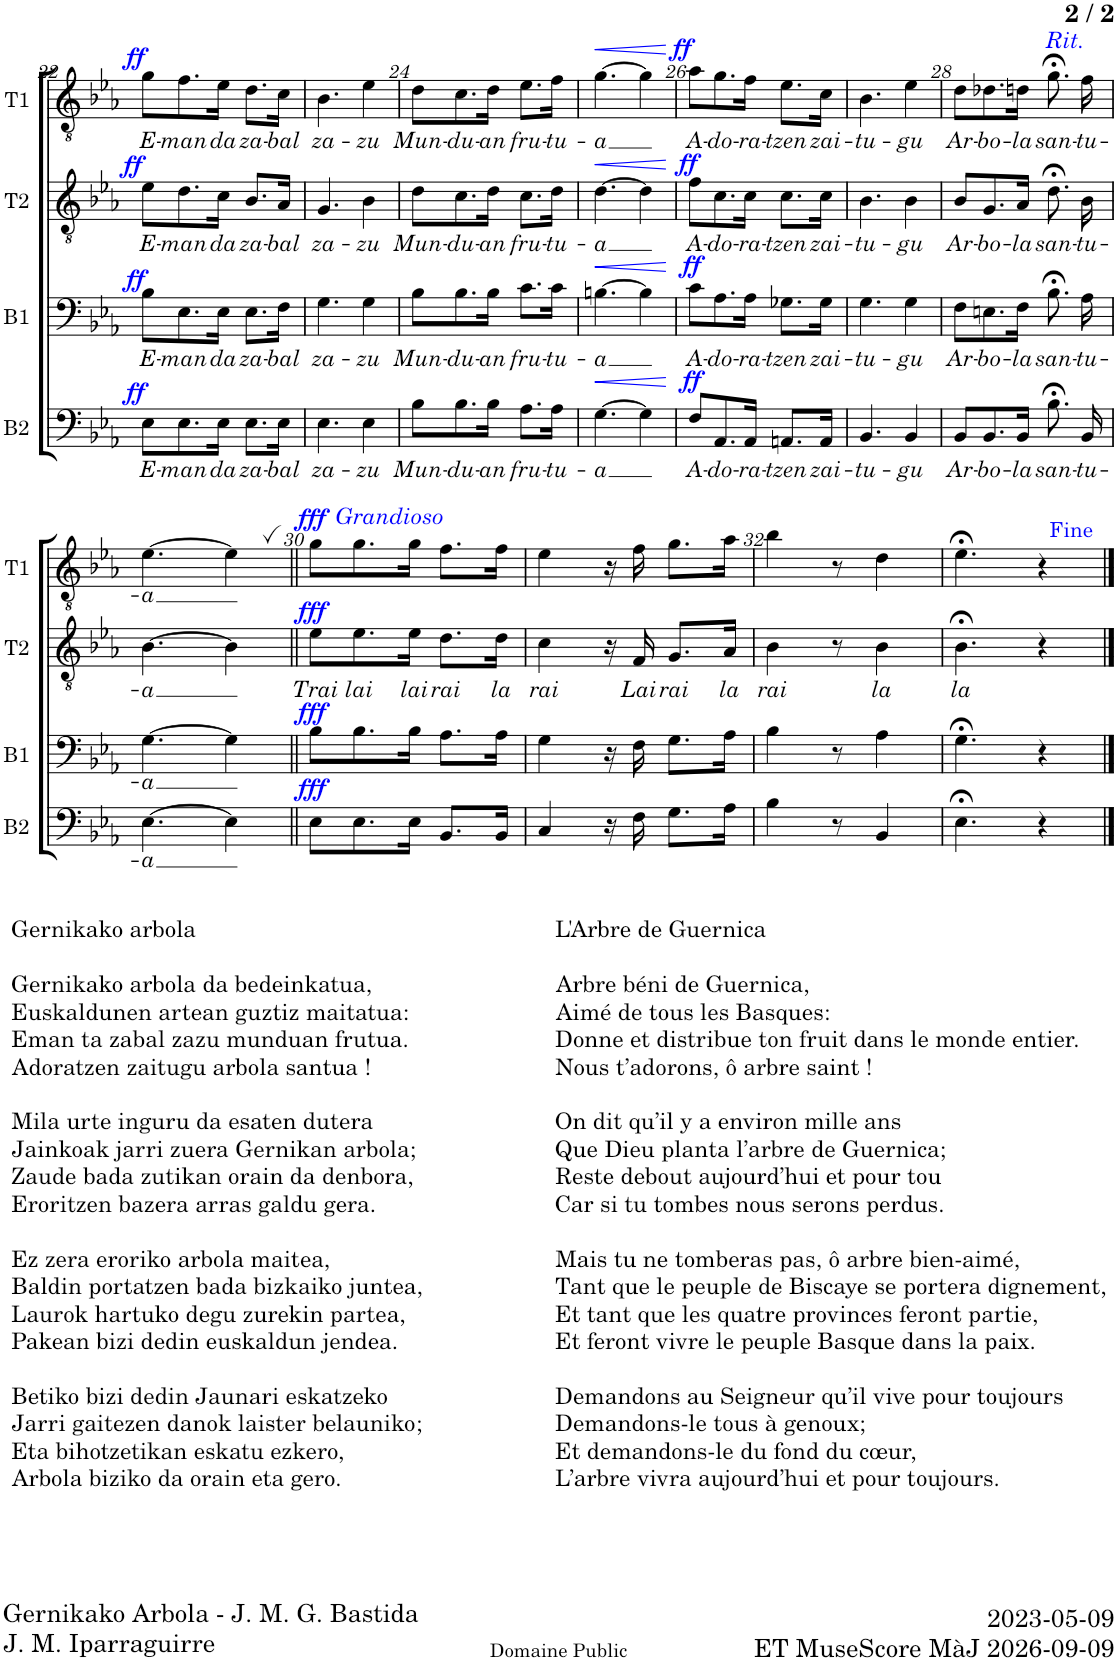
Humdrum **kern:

**kern	**text	**dynam	**kern	**text	**dynam	**kern	**text	**dynam	**kern	**text	**dynam
*part4	*part4	*part4	*part3	*part3	*part3	*part2	*part2	*part2	*part1	*part1	*part1
*staff4	*staff4	*staff4	*staff3	*staff3	*staff3	*staff2	*staff2	*staff2	*staff1	*staff1	*staff1
*I"Basse	*	*	*I"Baryton	*	*	*I"Ténor 2	*	*	*I"Ténor 1	*	*
*I'B2	*	*	*I'B1	*	*	*I'T2	*	*	*I'T1	*	*
!!LO:PB:g=z
*clefF4	*	*	*clefF4	*	*	*clefGv2	*	*	*clefGv2	*	*
*k[b-e-a-]	*	*	*k[b-e-a-]	*	*	*k[b-e-a-]	*	*	*k[b-e-a-]	*	*
*M5/8	*	*	*M5/8	*	*	*M5/8	*	*	*M5/8	*	*
=22	=22	=22	=22	=22	=22	=22	=22	=22	=22	=22	=22
!	!LO:LY:b	!LO:DY:a	!	!LO:LY:b	!LO:DY:a	!	!LO:LY:b	!LO:DY:a	!	!LO:LY:b	!LO:DY:a
8E-\L	E-	ff	8B-\L	E-	ff	8e-\L	E-	ff	8g\L	E-	ff
!	!LO:LY:b	!	!	!LO:LY:b	!	!	!LO:LY:b	!	!	!LO:LY:b	!
8.E-\	-man	.	8.E-\	-man	.	8.d\	-man	.	8.f\	-man	.
!	!LO:LY:b	!	!	!LO:LY:b	!	!	!LO:LY:b	!	!	!LO:LY:b	!
16E-\Jk	da	.	16E-\Jk	da	.	16c\Jk	da	.	16e-\Jk	da	.
!	!LO:LY:b	!	!	!LO:LY:b	!	!	!LO:LY:b	!	!	!LO:LY:b	!
8.E-\L	za-	.	8.E-\L	za-	.	8.B-/L	za-	.	8.d\L	za-	.
!	!LO:LY:b	!	!	!LO:LY:b	!	!	!LO:LY:b	!	!	!LO:LY:b	!
16E-\Jk	-bal	.	16F\Jk	-bal	.	16A-/Jk	-bal	.	16c\Jk	-bal	.
=23	=23	=23	=23	=23	=23	=23	=23	=23	=23	=23	=23
!	!LO:LY:b	!	!	!LO:LY:b	!	!	!LO:LY:b	!	!	!LO:LY:b	!
4.E-\	za-	.	4.G\	za-	.	4.G/	za-	.	4.B-\	za-	.
!	!LO:LY:b	!	!	!LO:LY:b	!	!	!LO:LY:b	!	!	!LO:LY:b	!
4E-\	-zu	.	4G\	-zu	.	4B-\	-zu	.	4e-\	-zu	.
=24	=24	=24	=24	=24	=24	=24	=24	=24	=24	=24	=24
!	!LO:LY:b	!	!	!LO:LY:b	!	!	!LO:LY:b	!	!	!LO:LY:b	!
8B-\L	Mun-	.	8B-\L	Mun-	.	8d\L	Mun-	.	8d\L	Mun-	.
!	!LO:LY:b	!	!	!LO:LY:b	!	!	!LO:LY:b	!	!	!LO:LY:b	!
8.B-\	-du-	.	8.B-\	-du-	.	8.c\	-du-	.	8.c\	-du-	.
!	!LO:LY:b	!	!	!LO:LY:b	!	!	!LO:LY:b	!	!	!LO:LY:b	!
16B-\Jk	-an	.	16B-\Jk	-an	.	16d\Jk	-an	.	16d\Jk	-an	.
!	!LO:LY:b	!	!	!LO:LY:b	!	!	!LO:LY:b	!	!	!LO:LY:b	!
8.A-\L	fru-	.	8.c\L	fru-	.	8.c\L	fru-	.	8.e-\L	fru-	.
!	!LO:LY:b	!	!	!LO:LY:b	!	!	!LO:LY:b	!	!	!LO:LY:b	!
16A-\Jk	-tu-	.	16c\Jk	-tu-	.	16d\Jk	-tu-	.	16f\Jk	-tu-	.
=25	=25	=25	=25	=25	=25	=25	=25	=25	=25	=25	=25
!	!LO:LY:b	!LO:HP:b	!	!LO:LY:b	!LO:HP:b	!	!LO:LY:b	!LO:HP:b	!	!LO:LY:b	!LO:HP:b
[4.G\	-a	<	[4.Bn\	-a	<	[4.d\	-a	<	[4.g\	-a	<
4G\]	.	.	4B\]	.	.	4d\]	.	.	4g\]	.	.
.	.	[	.	.	[	.	.	[	.	.	[
=26	=26	=26	=26	=26	=26	=26	=26	=26	=26	=26	=26
!	!LO:LY:b	!LO:DY:a	!	!LO:LY:b	!LO:DY:a	!	!LO:LY:b	!LO:DY:a	!	!LO:LY:b	!LO:DY:a
8F/L	A-	ff	8c\L	A-	ff	8f\L	A-	ff	8a-\L	A-	ff
!	!LO:LY:b	!	!	!LO:LY:b	!	!	!LO:LY:b	!	!	!LO:LY:b	!
8.AA-/	-do-	.	8.A-\	-do-	.	8.c\	-do-	.	8.g\	-do-	.
!	!LO:LY:b	!	!	!LO:LY:b	!	!	!LO:LY:b	!	!	!LO:LY:b	!
16AA-/Jk	-ra-	.	16A-\Jk	-ra-	.	16c\Jk	-ra-	.	16f\Jk	-ra-	.
!	!LO:LY:b	!	!	!LO:LY:b	!	!	!LO:LY:b	!	!	!LO:LY:b	!
8.AAn/L	-tzen	.	8.G-X\L	-tzen	.	8.c\L	-tzen	.	8.e-\L	-tzen	.
!	!LO:LY:b	!	!	!LO:LY:b	!	!	!LO:LY:b	!	!	!LO:LY:b	!
16AA/Jk	zai-	.	16G-\Jk	zai-	.	16c\Jk	zai-	.	16c\Jk	zai-	.
=27	=27	=27	=27	=27	=27	=27	=27	=27	=27	=27	=27
!	!LO:LY:b	!	!	!LO:LY:b	!	!	!LO:LY:b	!	!	!LO:LY:b	!
4.BB-/	-tu-	.	4.G\	-tu-	.	4.B-\	-tu-	.	4.B-\	-tu-	.
!	!LO:LY:b	!	!	!LO:LY:b	!	!	!LO:LY:b	!	!	!LO:LY:b	!
4BB-/	-gu	.	4G\	-gu	.	4B-\	-gu	.	4e-\	-gu	.
=28	=28	=28	=28	=28	=28	=28	=28	=28	=28	=28	=28
!	!LO:LY:b	!	!	!LO:LY:b	!	!	!LO:LY:b	!	!	!LO:LY:b	!
8BB-/L	Ar-	.	8F\L	Ar-	.	8B-/L	Ar-	.	8d\L	Ar-	.
!	!LO:LY:b	!	!	!LO:LY:b	!	!	!LO:LY:b	!	!	!LO:LY:b	!
8.BB-/	-bo-	.	8.En\	-bo-	.	8.G/	-bo-	.	8.d-X\	-bo-	.
!	!LO:LY:b	!	!	!LO:LY:b	!	!	!LO:LY:b	!	!	!LO:LY:b	!
16BB-/Jk	-la	.	16F\Jk	-la	.	16A-/Jk	-la	.	16dn\Jk	-la	.
!	!LO:LY:b	!	!	!LO:LY:b	!	!	!LO:LY:b	!	!	!LO:LY:b	!
8.B-;<\	san-	.	8.B-;<\	san-	.	8.d;<\	san-	.	8.g;<\	san-	.
!	!	!	!	!	!	!	!	!	!LO:TX:a:i:color=#0000FF:t=Rit.	!	!
!	!LO:LY:b	!	!	!LO:LY:b	!	!	!LO:LY:b	!	!	!LO:LY:b	!
16BB-/	-tu-	.	16A-\	-tu-	.	16B-\	-tu-	.	16f\	-tu-	.
!!LO:LB:g=z
=29	=29	=29	=29	=29	=29	=29	=29	=29	=29	=29	=29
!	!LO:LY:b	!	!	!LO:LY:b	!	!	!LO:LY:b	!	!	!LO:LY:b	!
[4.E-\	-a	.	[4.G\	-a	.	[4.B-\	-a	.	[4.e-\	-a	.
4E-\]	.	.	4G\]	.	.	4B-\]	.	.	4e-,\]	.	.
=30||	=30||	=30||	=30||	=30||	=30||	=30||	=30||	=30||	=30||	=30||	=30||
!	!	!LO:DY:a	!	!	!LO:DY:a	!	!LO:LY:b	!LO:DY:a	!	!	!LO:DY:a
*	*	*	*	*	*	*	*	*	*^	*	*
8E-\L	.	fff	8B-\L	.	fff	8e-\L	Trai	fff	8g\L	16ryy	.	fff
!	!	!	!	!	!	!	!	!	!	!LO:TX:a:i:color=#0000FF:t=Grandioso	!	!
.	.	.	.	.	.	.	.	.	.	2ryy	.	.
!	!	!	!	!	!	!	!LO:LY:b	!	!	!	!	!
8.E-\	.	.	8.B-\	.	.	8.e-\	lai	.	8.g\	.	.	.
!	!	!	!	!	!	!	!LO:LY:b	!	!	!	!	!
16E-\Jk	.	.	16B-\Jk	.	.	16e-\Jk	lai	.	16g\Jk	.	.	.
!	!	!	!	!	!	!	!LO:LY:b	!	!	!	!	!
8.BB-/L	.	.	8.A-\L	.	.	8.d\L	rai	.	8.f\L	.	.	.
!	!	!	!	!	!	!	!LO:LY:b	!	!	!	!	!
16BB-/Jk	.	.	16A-\Jk	.	.	16d\Jk	la	.	16f\Jk	16ryy	.	.
=31	=31	=31	=31	=31	=31	=31	=31	=31	=31	=31	=31	=31
!	!	!	!	!	!	!	!LO:LY:b	!	!	!	!	!
*	*	*	*	*	*	*	*	*	*v	*v	*	*
4C/	.	.	4G\	.	.	4c\	rai	.	4e-\	.	.
16r	.	.	16r	.	.	16r	.	.	16r	.	.
!	!	!	!	!	!	!	!LO:LY:b	!	!	!	!
16F\	.	.	16F\	.	.	16F/	Lai	.	16f\	.	.
!	!	!	!	!	!	!	!LO:LY:b	!	!	!	!
8.G\L	.	.	8.G\L	.	.	8.G/L	rai	.	8.g\L	.	.
!	!	!	!	!	!	!	!LO:LY:b	!	!	!	!
16A-\Jk	.	.	16A-\Jk	.	.	16A-/Jk	la	.	16a-\Jk	.	.
=32	=32	=32	=32	=32	=32	=32	=32	=32	=32	=32	=32
!	!	!	!	!	!	!	!LO:LY:b	!	!	!	!
4B-\	.	.	4B-\	.	.	4B-\	rai	.	4b-\	.	.
8r	.	.	8r	.	.	8r	.	.	8r	.	.
!	!	!	!	!	!	!	!LO:LY:b	!	!	!	!
4BB-/	.	.	4A-\	.	.	4B-\	la	.	4d\	.	.
=33	=33	=33	=33	=33	=33	=33	=33	=33	=33	=33	=33
!	!	!	!	!	!	!	!LO:LY:b	!	!	!	!
4.E-;<\	.	.	4.G;<\	.	.	4.B-;<\	la	.	4.e-;<\	.	.
4r	.	.	4r	.	.	4r	.	.	4r	.	.
==	==	==	==	==	==	==	==	==	==	==	==
*-	*-	*-	*-	*-	*-	*-	*-	*-	*-	*-	*-
